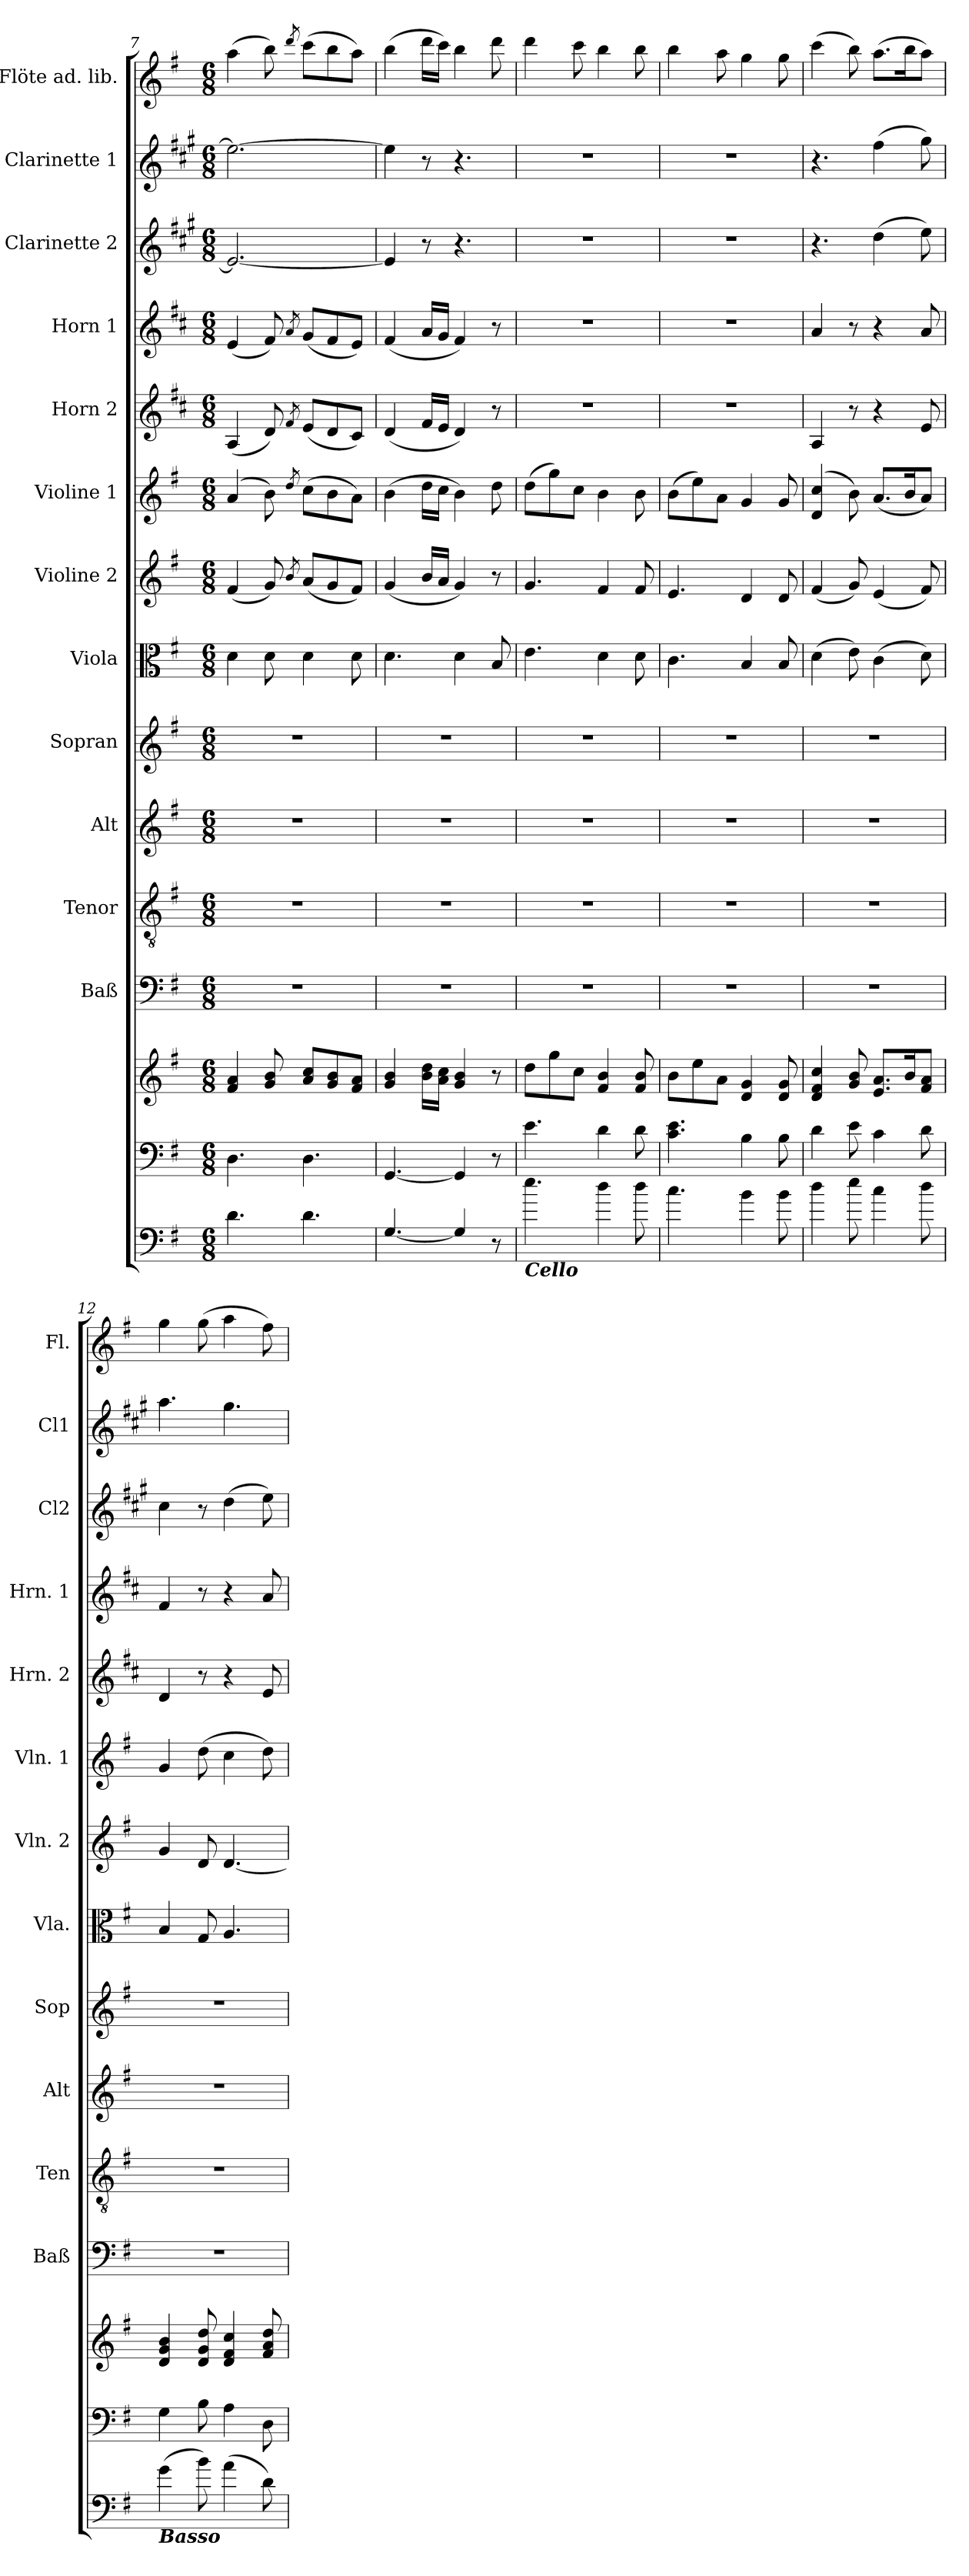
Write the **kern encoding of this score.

**kern	**kern	**kern	**kern	**kern	**kern	**kern	**kern	**kern	**kern	**kern	**kern	**kern	**kern	**kern
*part14	*part13	*part13	*part12	*part11	*part10	*part9	*part8	*part7	*part6	*part5	*part4	*part3	*part2	*part1
*staff15	*staff14	*staff13	*staff12	*staff11	*staff10	*staff9	*staff8	*staff7	*staff6	*staff5	*staff4	*staff3	*staff2	*staff1
*	*	*	*I"Baß	*I"Tenor	*I"Alt	*I"Sopran	*I"Viola	*I"Violine 2	*I"Violine 1	*I"Horn 2	*I"Horn 1	*I"Clarinette 2	*I"Clarinette 1	*I"Flöte ad. lib.
*	*	*	*I'Baß	*I'Ten	*I'Alt	*I'Sop	*I'Vla.	*I'Vln. 2	*I'Vln. 1	*I'Hrn. 2	*I'Hrn. 1	*I'Cl2	*I'Cl1	*I'Fl.
!!LO:PB:g=z
*clefF4	*clefF4	*clefG2	*clefF4	*clefGv2	*clefG2	*clefG2	*clefC3	*clefG2	*clefG2	*clefG2	*clefG2	*clefG2	*clefG2	*clefG2
*ITrd7c12	*	*	*	*	*	*	*	*	*	*ITrd4c7	*ITrd4c7	*ITrd1c2	*ITrd1c2	*
*k[f#]	*k[f#]	*k[f#]	*k[f#]	*k[f#]	*k[f#]	*k[f#]	*k[f#]	*k[f#]	*k[f#]	*k[f#]	*k[f#]	*k[f#]	*k[f#]	*k[f#]
*G:	*G:	*G:	*G:	*G:	*G:	*G:	*G:	*G:	*G:	*G:	*G:	*G:	*G:	*G:
*M6/8	*M6/8	*M6/8	*M6/8	*M6/8	*M6/8	*M6/8	*M6/8	*M6/8	*M6/8	*M6/8	*M6/8	*M6/8	*M6/8	*M6/8
=7	=7	=7	=7	=7	=7	=7	=7	=7	=7	=7	=7	=7	=7	=7
4.D\	4.D\	4f#/ 4a/	2.r	2.r	2.r	2.r	4d\	(<4f#/	(4a/	(<4D/	(<4A/	2.d/_	2.dd\_	(>4aa\
.	.	8g/ 8b/	.	.	.	.	8d\	8g/)	8b\)	8G/)	8B/)	.	.	8bb\)
.	.	.	.	.	.	.	.	8qb/	8qdd/	8qB/	8qd/	.	.	8qddd/
4.D\	4.D\	8a/ 8cc/L	.	.	.	.	4d\	(<8a/L	(>8cc\L	(<8A/L	(<8c/L	.	.	(>8ccc\L
.	.	8g/ 8b/	.	.	.	.	.	8g/	8b\	8G/	8B/	.	.	8bb\
.	.	8f#/ 8a/J	.	.	.	.	8d\	8f#/J)	8a\J)	8F#/J)	8A/J)	.	.	8aa\J)
=8	=8	=8	=8	=8	=8	=8	=8	=8	=8	=8	=8	=8	=8	=8
[4.GG/	[4.GG/	4g/ 4b/	2.r	2.r	2.r	2.r	4.d\	(<4g/	(>4b\	(<4G/	(<4B/	4d/]	4dd\]	(>4bb\
.	.	16b\ 16dd\LL	.	.	.	.	.	16b/LL	16dd\LL	16B/LL	16d/LL	8r	8r	16ddd\LL
.	.	16a\ 16cc\JJ	.	.	.	.	.	16a/JJ	16cc\JJ	16A/JJ	16c/JJ	.	.	16ccc\JJ)
4GG/]	4GG/]	4g/ 4b/	.	.	.	.	4d\	4g/)	4b\)	4G/)	4B/)	4.r	4.r	4bb\
8r	8r	8r	.	.	.	.	8B/	8r	8dd\	8r	8r	.	.	8ddd\
=9	=9	=9	=9	=9	=9	=9	=9	=9	=9	=9	=9	=9	=9	=9
!LO:TX:b:Bi:t=Cello	!	!	!	!	!	!	!	!	!	!	!	!	!	!
4.e\	4.e\	8dd\L	2.r	2.r	2.r	2.r	4.e\	4.g/	(>8dd\L	2.r	2.r	2.r	2.r	4ddd\
.	.	8gg\	.	.	.	.	.	.	8gg\)	.	.	.	.	.
.	.	8cc\J	.	.	.	.	.	.	8cc\J	.	.	.	.	8ccc\
4d\	4d\	4f#/ 4b/	.	.	.	.	4d\	4f#/	4b\	.	.	.	.	4bb\
8d\	8d\	8f#/ 8b/	.	.	.	.	8d\	8f#/	8b\	.	.	.	.	8bb\
=10	=10	=10	=10	=10	=10	=10	=10	=10	=10	=10	=10	=10	=10	=10
4.c\	4.c\ 4.e\	8b\L	2.r	2.r	2.r	2.r	4.c\	4.e/	(>8b\L	2.r	2.r	2.r	2.r	4bb\
.	.	8ee\	.	.	.	.	.	.	8ee\)	.	.	.	.	.
.	.	8a\J	.	.	.	.	.	.	8a\J	.	.	.	.	8aa\
4B\	4B\	4d/ 4g/	.	.	.	.	4B/	4d/	4g/	.	.	.	.	4gg\
8B\	8B\	8d/ 8g/	.	.	.	.	8B/	8d/	8g/	.	.	.	.	8gg\
=11	=11	=11	=11	=11	=11	=11	=11	=11	=11	=11	=11	=11	=11	=11
4d\	4d\	4d/ 4f#/ 4cc/	2.r	2.r	2.r	2.r	(>4d\	(<4f#/	(>4d/ 4cc/	4D/	4d/	4.r	4.r	(>4ccc\
8e\	8e\	8g/ 8b/	.	.	.	.	8e\)	8g/)	8b\)	8r	8r	.	.	8bb\)
4c\	4c\	8.e/ 8.a/L	.	.	.	.	(>4c\	(<4e/	(<8.a/L	4r	4r	(>4cc\	(>4ee\	(>8.aa\L
.	.	16b/k	.	.	.	.	.	.	16b/k	.	.	.	.	16bb\k
8d\	8d\	8f#/ 8a/J	.	.	.	.	8d\)	8f#/)	8a/J)	8A/	8d/	8dd\)	8ff#\)	8aa\J)
=12	=12	=12	=12	=12	=12	=12	=12	=12	=12	=12	=12	=12	=12	=12
!LO:TX:b:Bi:t=Basso	!	!	!	!	!	!	!	!	!	!	!	!	!	!
(>4G\	4G\	4d/ 4g/ 4b/	2.r	2.r	2.r	2.r	4B/	4g/	4g/	4G/	4B/	4b\	4.gg\	4gg\
8B\)	8B\	8d/ 8g/ 8dd/	.	.	.	.	8G/	8d/	(>8dd\	8r	8r	8r	.	(>8gg\
(>4A\	4A\	4d/ 4f#/ 4cc/	.	.	.	.	4.A/	[4.d/	4cc\	4r	4r	(>4cc\	4.ff#\	4aa\
8D\)	8D\	8f#/ 8a/ 8dd/	.	.	.	.	.	.	8dd\)	8A/	8d/	8dd\)	.	8ff#\)
=	=	=	=	=	=	=	=	=	=	=	=	=	=	=
*-	*-	*-	*-	*-	*-	*-	*-	*-	*-	*-	*-	*-	*-	*-
